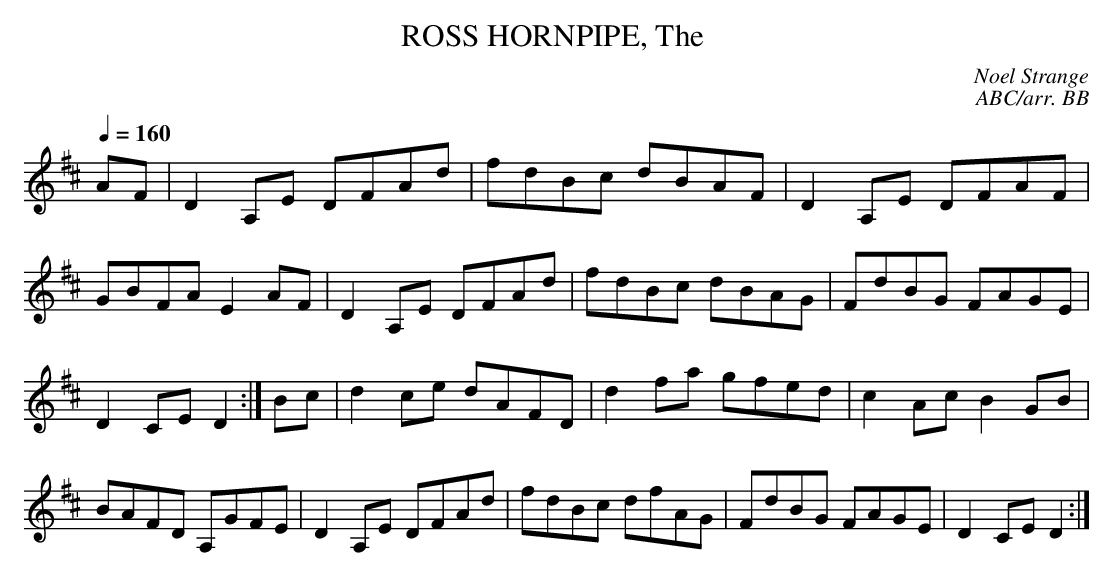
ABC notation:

X:1
T:ROSS HORNPIPE, The \
C:Noel Strange\
C:ABC/arr. BB\
M:4/4\
L:1/8\
Q:1/4=160\
K:D\
AF|D2A,E DFAd|fdBc dBAF|D2A,E DFAF|GBFA E2 AF|\
D2A,E DFAd|fdBc dBAG|FdBG FAGE|D2CE D2 :|\
Bc|d2 ce dAFD|d2 fa gfed|c2 Ac B2 GB|BAFD A,GFE|\
D2A,E DFAd|fdBc dfAG|FdBG FAGE|D2CE D2 :|\
\
\
